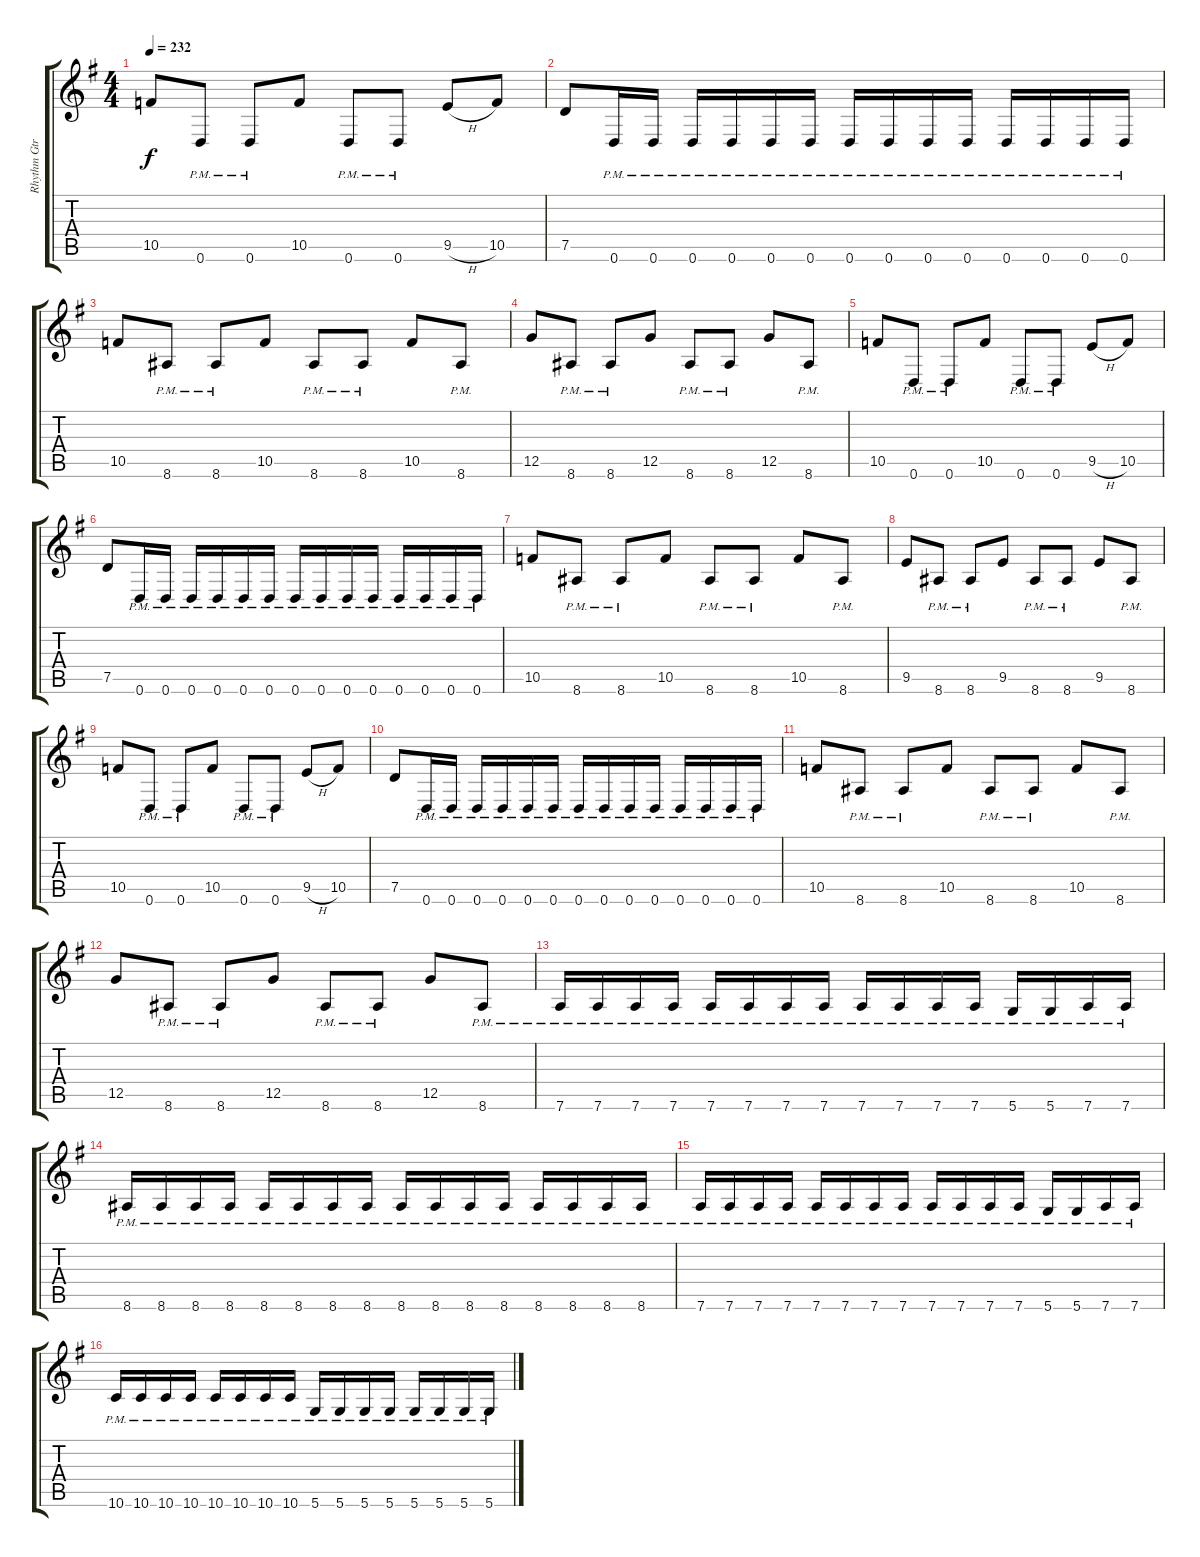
\track ("Rhythm Gtr" "Rhythm Gtr") {instrument acousticguitarsteel}
\staff {score tabs}
\tuning (D4 A3 F3 C3 G2 D2) {hide}
\ts (4 4)
\tempo 232
\clef g2
\ks eminor
10.5.8{dy f} 0.6{pm}.8 0.6{pm}.8 10.5.8 0.6{pm}.8 0.6{pm}.8 9.5{h}.8 10.5.8 |
7.5.8 0.6{pm}.16 0.6{pm}.16 0.6{pm}.16 0.6{pm}.16 0.6{pm}.16 0.6{pm}.16 0.6{pm}.16 0.6{pm}.16 0.6{pm}.16 0.6{pm}.16 0.6{pm}.16 0.6{pm}.16 0.6{pm}.16 0.6{pm}.16 |
10.5.8 8.6{pm}.8 8.6{pm}.8 10.5.8 8.6{pm}.8 8.6{pm}.8 10.5.8 8.6{pm}.8 |
12.5.8 8.6{pm}.8 8.6{pm}.8 12.5.8 8.6{pm}.8 8.6{pm}.8 12.5.8 8.6{pm}.8 |
10.5.8 0.6{pm}.8 0.6{pm}.8 10.5.8 0.6{pm}.8 0.6{pm}.8 9.5{h}.8 10.5.8 |
7.5.8 0.6{pm}.16 0.6{pm}.16 0.6{pm}.16 0.6{pm}.16 0.6{pm}.16 0.6{pm}.16 0.6{pm}.16 0.6{pm}.16 0.6{pm}.16 0.6{pm}.16 0.6{pm}.16 0.6{pm}.16 0.6{pm}.16 0.6{pm}.16 |
10.5.8 8.6{pm}.8 8.6{pm}.8 10.5.8 8.6{pm}.8 8.6{pm}.8 10.5.8 8.6{pm}.8 |
9.5.8 8.6{pm}.8 8.6{pm}.8 9.5.8 8.6{pm}.8 8.6{pm}.8 9.5.8 8.6{pm}.8 |
10.5.8 0.6{pm}.8 0.6{pm}.8 10.5.8 0.6{pm}.8 0.6{pm}.8 9.5{h}.8 10.5.8 |
7.5.8 0.6{pm}.16 0.6{pm}.16 0.6{pm}.16 0.6{pm}.16 0.6{pm}.16 0.6{pm}.16 0.6{pm}.16 0.6{pm}.16 0.6{pm}.16 0.6{pm}.16 0.6{pm}.16 0.6{pm}.16 0.6{pm}.16 0.6{pm}.16 |
10.5.8 8.6{pm}.8 8.6{pm}.8 10.5.8 8.6{pm}.8 8.6{pm}.8 10.5.8 8.6{pm}.8 |
12.5.8 8.6{pm}.8 8.6{pm}.8 12.5.8 8.6{pm}.8 8.6{pm}.8 12.5.8 8.6{pm}.8 |
7.6{pm}.16 7.6{pm}.16 7.6{pm}.16 7.6{pm}.16 7.6{pm}.16 7.6{pm}.16 7.6{pm}.16 7.6{pm}.16 7.6{pm}.16 7.6{pm}.16 7.6{pm}.16 7.6{pm}.16 5.6{pm}.16 5.6{pm}.16 7.6{pm}.16 7.6{pm}.16 |
8.6{pm}.16 8.6{pm}.16 8.6{pm}.16 8.6{pm}.16 8.6{pm}.16 8.6{pm}.16 8.6{pm}.16 8.6{pm}.16 8.6{pm}.16 8.6{pm}.16 8.6{pm}.16 8.6{pm}.16 8.6{pm}.16 8.6{pm}.16 8.6{pm}.16 8.6{pm}.16 |
7.6{pm}.16 7.6{pm}.16 7.6{pm}.16 7.6{pm}.16 7.6{pm}.16 7.6{pm}.16 7.6{pm}.16 7.6{pm}.16 7.6{pm}.16 7.6{pm}.16 7.6{pm}.16 7.6{pm}.16 5.6{pm}.16 5.6{pm}.16 7.6{pm}.16 7.6{pm}.16 |
10.6{pm}.16 10.6{pm}.16 10.6{pm}.16 10.6{pm}.16 10.6{pm}.16 10.6{pm}.16 10.6{pm}.16 10.6{pm}.16 5.6{pm}.16 5.6{pm}.16 5.6{pm}.16 5.6{pm}.16 5.6{pm}.16 5.6{pm}.16 5.6{pm}.16 5.6{pm}.16
